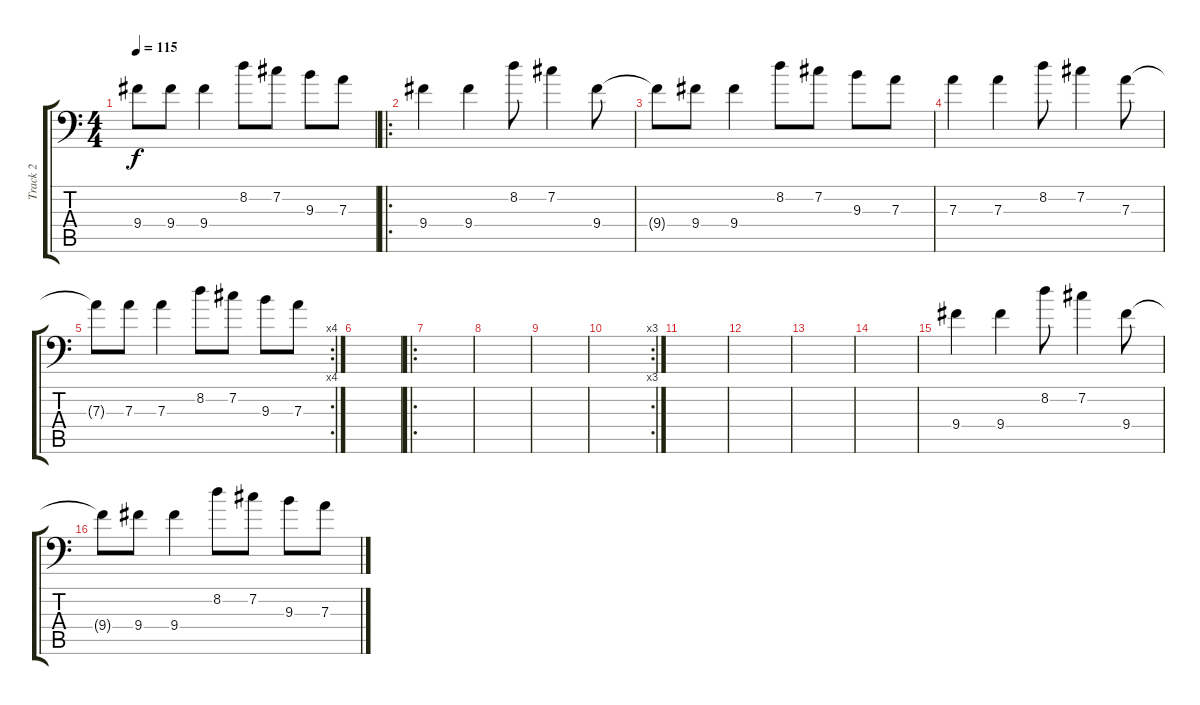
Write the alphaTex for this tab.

\track ("Track 2" "Track 2") {instrument electricguitarclean}
\staff {score tabs}
\tuning (B3 Gb3 D3 A2 E2 A1) {hide}
\ts (4 4)
\tempo 115
\clef f4
\ks c
9.4{t}.8{dy f} 9.4.8 9.4.4 8.2.8 7.2.8 9.3.8 7.3.8 |
\ro
9.4.4 9.4.4 8.2.8 7.2.4 9.4.8 |
9.4{t}.8 9.4.8 9.4.4 8.2.8 7.2.8 9.3.8 7.3.8 |
7.3.4 7.3.4 8.2.8 7.2.4 7.3.8 |
\rc 4
7.3{t}.8 7.3.8 7.3.4 8.2.8 7.2.8 9.3.8 7.3.8 |
|
\ro
|
|
|
\rc 3
|
|
|
|
|
9.4.4 9.4.4 8.2.8 7.2.4 9.4.8 |
9.4{t}.8 9.4.8 9.4.4 8.2.8 7.2.8 9.3.8 7.3.8
